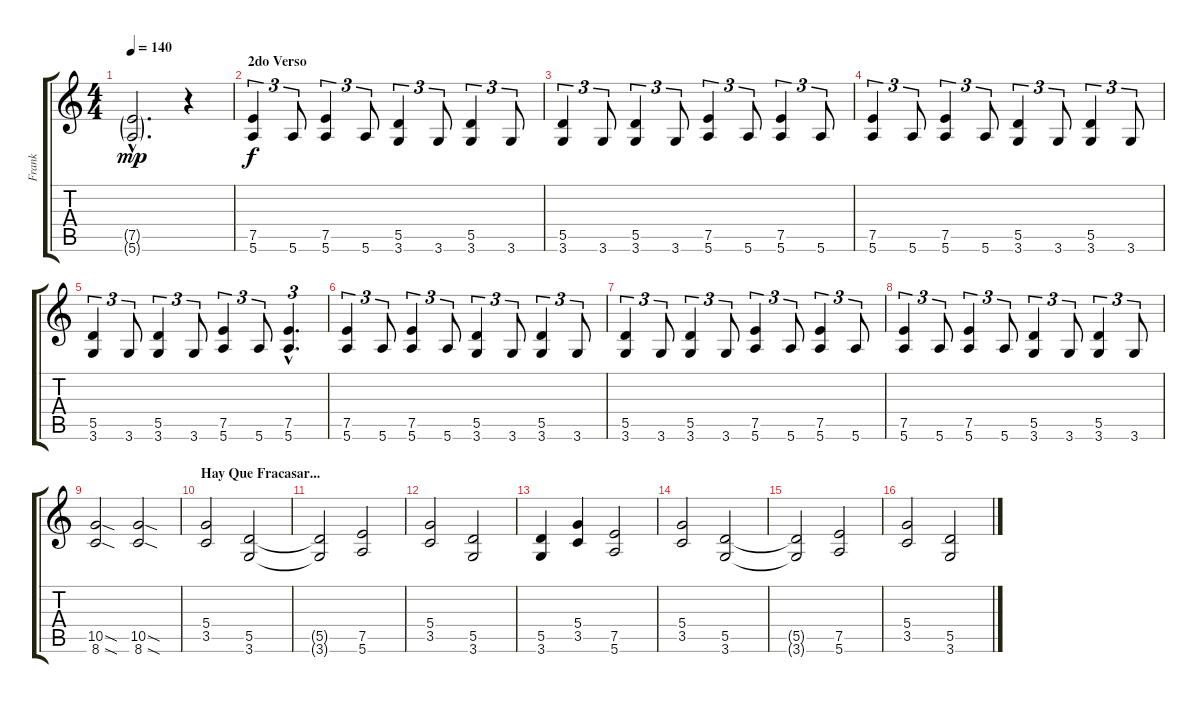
\track ("Frank" "Frank") {instrument overdrivenguitar}
\staff {score tabs}
\tuning (E4 B3 G3 D3 A2 E2) {hide}
\ts (4 4)
\tempo 140
\clef g2
\ks c
(7.5{g hac} 5.6{g hac}).2{d dy mp} r.4 |
\section ("" "2do Verso")
(7.5 5.6).4{tu (3 2) dy f} 5.6.8{tu (3 2)} (7.5 5.6).4{tu (3 2)} 5.6.8{tu (3 2)} (5.5 3.6).4{tu (3 2)} 3.6.8{tu (3 2)} (5.5 3.6).4{tu (3 2)} 3.6.8{tu (3 2)} |
(5.5 3.6).4{tu (3 2)} 3.6.8{tu (3 2)} (5.5 3.6).4{tu (3 2)} 3.6.8{tu (3 2)} (7.5 5.6).4{tu (3 2)} 5.6.8{tu (3 2)} (7.5 5.6).4{tu (3 2)} 5.6.8{tu (3 2)} |
(7.5 5.6).4{tu (3 2)} 5.6.8{tu (3 2)} (7.5 5.6).4{tu (3 2)} 5.6.8{tu (3 2)} (5.5 3.6).4{tu (3 2)} 3.6.8{tu (3 2)} (5.5 3.6).4{tu (3 2)} 3.6.8{tu (3 2)} |
(5.5 3.6).4{tu (3 2)} 3.6.8{tu (3 2)} (5.5 3.6).4{tu (3 2)} 3.6.8{tu (3 2)} (7.5 5.6).4{tu (3 2)} 5.6.8{tu (3 2)} (7.5{hac} 5.6{hac}).4{d tu (3 2)} |
(7.5 5.6).4{tu (3 2)} 5.6.8{tu (3 2)} (7.5 5.6).4{tu (3 2)} 5.6.8{tu (3 2)} (5.5 3.6).4{tu (3 2)} 3.6.8{tu (3 2)} (5.5 3.6).4{tu (3 2)} 3.6.8{tu (3 2)} |
(5.5 3.6).4{tu (3 2)} 3.6.8{tu (3 2)} (5.5 3.6).4{tu (3 2)} 3.6.8{tu (3 2)} (7.5 5.6).4{tu (3 2)} 5.6.8{tu (3 2)} (7.5 5.6).4{tu (3 2)} 5.6.8{tu (3 2)} |
(7.5 5.6).4{tu (3 2)} 5.6.8{tu (3 2)} (7.5 5.6).4{tu (3 2)} 5.6.8{tu (3 2)} (5.5 3.6).4{tu (3 2)} 3.6.8{tu (3 2)} (5.5 3.6).4{tu (3 2)} 3.6.8{tu (3 2)} |
(10.5{sod} 8.6{sod}).2 (10.5{sod} 8.6{sod}).2 |
\section ("" "Hay Que Fracasar...")
(5.4 3.5).2 (5.5 3.6).2 |
(5.5{t} 3.6{t}).2 (7.5 5.6).2 |
(5.4 3.5).2 (5.5 3.6).2 |
(5.5 3.6).4 (5.4 3.5).4 (7.5 5.6).2 |
(5.4 3.5).2 (5.5 3.6).2 |
(5.5{t} 3.6{t}).2 (7.5 5.6).2 |
(5.4 3.5).2 (5.5 3.6).2
